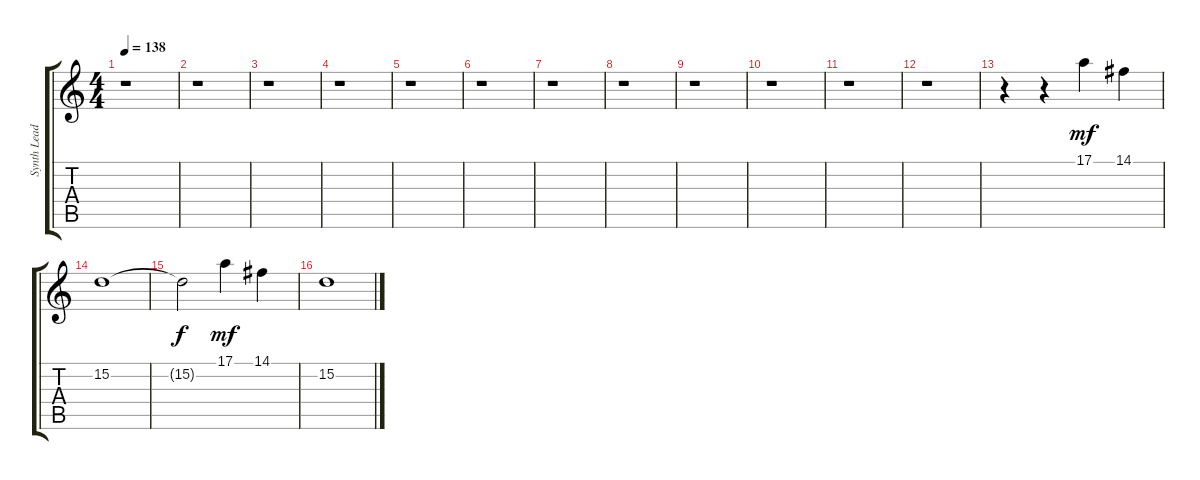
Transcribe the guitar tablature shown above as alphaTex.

\track ("Synth Lead" "Synth Lead") {instrument lead1square}
\staff {score tabs}
\tuning (E4 B3 G3 D3 A2 E2) {hide}
\ts (4 4)
\tempo 138
\clef g2
\ks c
r.1{dy f} |
r.1 |
r.1 |
r.1 |
r.1 |
r.1 |
r.1 |
r.1 |
r.1 |
r.1 |
r.1 |
r.1 |
r.4{instrument lead1square} r.4 17.1.4{dy mf} 14.1.4 |
15.2.1 |
15.2{t}.2{dy f} 17.1.4{dy mf} 14.1.4 |
15.2.1
